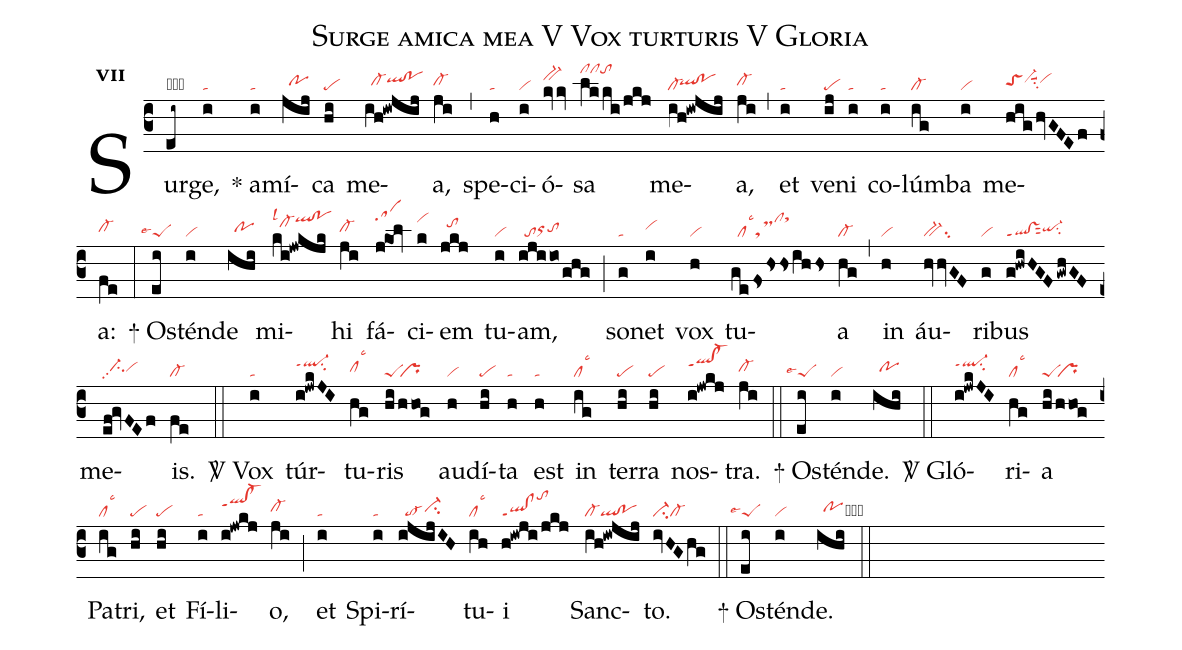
name:Surge amica mea V Vox turturis V Gloria;
office-part:re;
mode:7;
nabc-lines:1;
%%
initial-style: 1;
name: Surge amica mea;
mode:7;
office-part: Responsorium;
annotation: Resp.;
annotation:vii;
nabc-lines:1;
%%
(c3) Sur(ei~|obta>lss3)ge,(i|ta) <sp>*</sp> a(i|ta)mí(jij|//pohh)ca(hi|pe) me(ih!iwjij|//cl-hhqlhi!pohi)a,(ji|cl-hh) (,) spe(h|ta)ci(i|vi)ó(kvkv|bv-hj)sa(lkki/jkj|clhmclhmtohm) me(ih!iwjij|cl-`qlhh!pohh)a,(ji|cl-hh) (,) et(i|ta) ve(ij|pe)ni(i|ta) co(i|ta)lúm(ig|cl-)ba(i|vi) me(hig/hvGFEf|toShhvi-hisuu1su2vihi)a:(fe|cl-hh) (:)

<sp>+</sp> Os(ei|```peSlse4)tén(i|vi)de(ihi|//pohh) mi(ki!jwkjk|cl-hjlsl1qlhl!pohl)hi(ji|cl-hh) fá(j!kol|sahm)ci(k|vihl)em(jkj|//tohj) tu(i|vi)am,(ijiio/ghg|//toorhhtohh) (;) so(g|ta)net(i|vihi) vox(h|vi) tu(ge/fshssihhs|//cllsc3tsMclhlsthm)a(hg|cl-) (,) in(h|vi) áu(hvhvGF|bv-su2)ri(g|vi)bus(g!hwiHGF/gwhGF|ql!vsppt1sut2qi-hhsu2) me(ef!gvFEf|//ci-hhpp2vihh)is.(fe|cl-) (::)

<sp>V/</sp> Vox(i|ta) túr(i!jwkJI|ql-hjppt1su2)tu(hg|clhhlsc3)ris(hi/hhog|peS`pr) au(h|vi)dí(hi|pe)ta(h|ta) est(h|ta) in(ig|cllsc3) ter(hi|pe)ra(hi|pe) nos(i!jwkj|qlhj!cl-hjppt1)tra.(ji|cl-hh) (::)

<sp>+</sp> Os(ei|```peSlse4)tén(i|vi)de.(ihi|//pohh) (::)

<sp>V/</sp> Gló(i!jwkJI|ql-hjppt1su2)ri(hg|cllsc3)a(hi/hhog|peS`pr) Pa(ig|cllsc3)tri,(hi|pe) et(hi|pe) Fí(i|ta)li(i!jwkj|qlhj!cl-hjppt1)o,(ji|cl-hh) (;) et(i|ta) Spi(i|ta)rí(ijijIH|//to-ci-hh)tu(ih|cllsc3)i(h!iwji/jkj|ql!clppt1tohm) Sanc(ih!iwjij|cl-ql!po)to.(ivHGhg|ci-cl-) (::)

<sp>+</sp> Os(ei|```peSlse4)tén(i|vi)de.(ihi|//pohhcb) (::)
